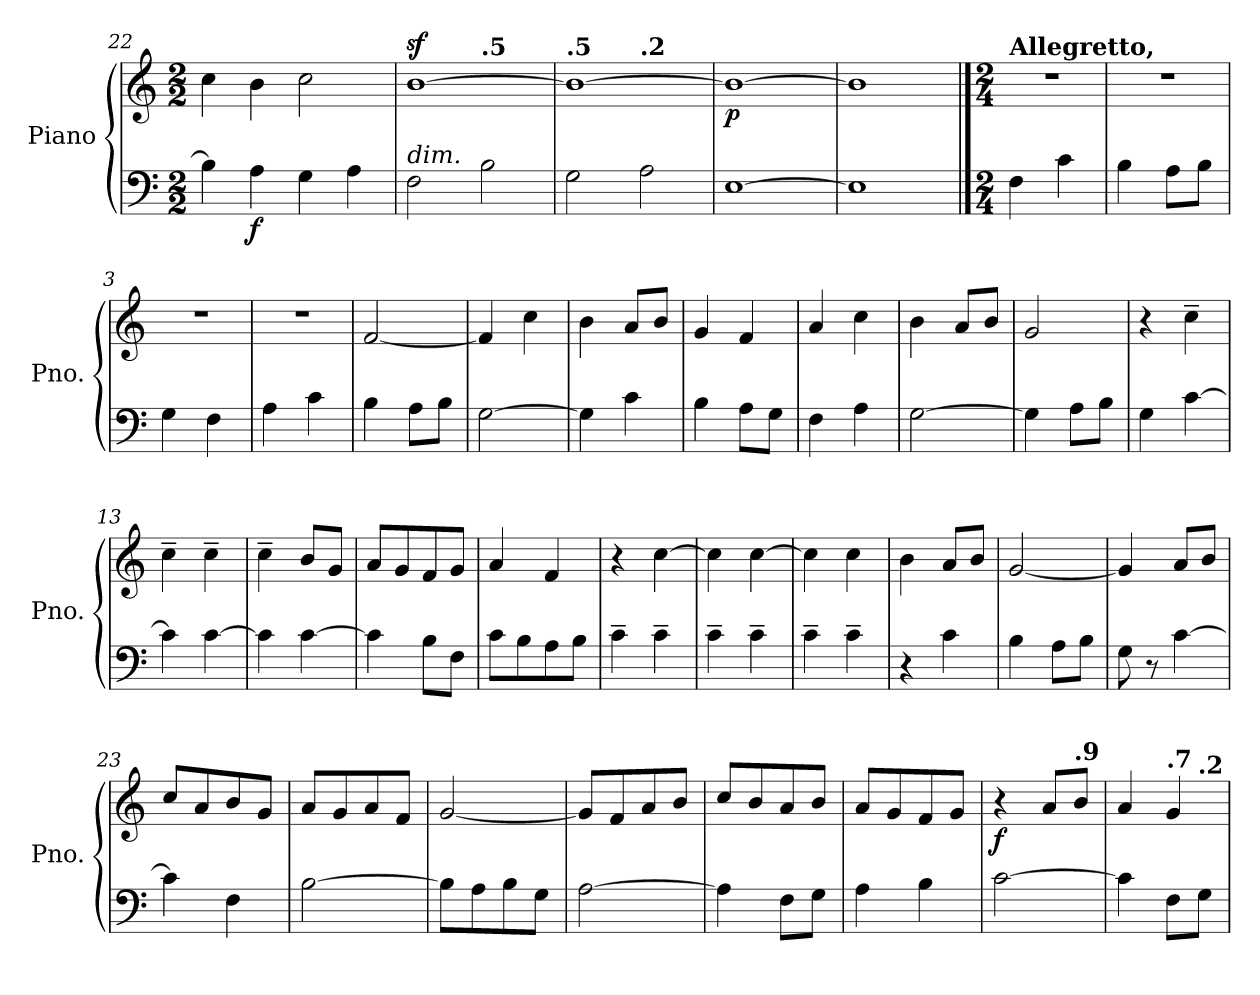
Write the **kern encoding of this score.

**kern	**kern	**dynam
*part1	*part1	*part1
*staff2	*staff1	*staff1/2
*I"Piano	*	*
*I'Pno.	*	*
*clefF4	*clefG2	*
*k[]	*k[]	*
*M2/2	*M2/2	*
=22	=22	=22
4B\]	4cc\	.
!	!	!LO:DY:b=2
4A\	4b\	f
4G\	2cc\	.
*	*MM160	*
4A\	.	.
=23	=23	=23
*	*MM158	*
!	!LO:TX:a:B:t=.9	!
!LO:TX:a:i:t=dim.	!	!
*	*^	*
2F\	[1bz>	2ryy	.
*	*MM156	*	*
!	!	!LO:TX:a:B:t=.5	!
2B\	.	2ryy	.
=24	=24	=24	=24
*	*MM148	*	*
!	!LO:TX:a:B:t=.5	!	!
2G\	1b_	2ryy	.
*	*MM134	*	*
!	!	!LO:TX:a:B:t=.2	!
2A\	.	2ryy	.
*	*v	*v	*
=25	=25	=25
*	*MM112	*
*	*^	*
!	!	!	!LO:DY:b
*	*v	*v	*
[1E	1b_	p
=26	=26	=26
1E]	1b]	.
!!LO:PB:g=z
==1	==1	==1
*M2/4	*M2/4	*
*	*MM116	*
!	!LO:TX:a:B:t=Allegretto,	!
!	!	!LO:DY:b
!	!	!LO:DY:n=1:b
4F\	2r	mf other-dynamics
4c\	.	.
=2	=2	=2
4B\	2r	.
8A\L	.	.
8B\J	.	.
=3	=3	=3
4G\	2r	.
4F\	.	.
=4	=4	=4
4A\	2r	.
4c\	.	.
=5	=5	=5
4B\	[2f/	.
8A\L	.	.
8B\J	.	.
=6	=6	=6
[2G\	4f/]	.
.	4cc\	.
=7	=7	=7
4G\]	4b\	.
4c\	8a/L	.
.	8b/J	.
=8	=8	=8
4B\	4g/	.
8A\L	4f/	.
8G\J	.	.
!!LO:LB:g=z
=9	=9	=9
4F\	4a/	.
4A\	4cc\	.
=10	=10	=10
[2G\	4b\	.
.	8a/L	.
.	8b/J	.
=11	=11	=11
4G\]	2g/	.
8A\L	.	.
8B\J	.	.
=12	=12	=12
4G\	4r	.
[4c\	4cc~\	.
=13	=13	=13
4c\]	4cc~\	.
[4c\	4cc~\	.
=14	=14	=14
4c\]	4cc~\	.
[4c\	8b/L	.
.	8g/J	.
=15	=15	=15
4c\]	8a/L	.
.	8g/	.
8B\L	8f/	.
8F\J	8g/J	.
=16	=16	=16
8c\L	4a/	.
8B\	.	.
8A\	4f/	.
8B\J	.	.
!!LO:LB:g=z
=17	=17	=17
4c~\	4r	.
4c~\	[4cc\	.
=18	=18	=18
4c~\	4cc\]	.
4c~\	[4cc\	.
=19	=19	=19
4c~\	4cc\]	.
4c~\	4cc\	.
=20	=20	=20
4r	4b\	.
4c\	8a/L	.
.	8b/J	.
=21	=21	=21
4B\	[2g/	.
8A\L	.	.
8B\J	.	.
=22	=22	=22
8G\	4g/]	.
8r	.	.
[4c\	8a/L	.
.	8b/J	.
=23	=23	=23
4c\]	8cc/L	.
.	8a/	.
4F\	8b/	.
.	8g/J	.
=24	=24	=24
[2B\	8a/L	.
.	8g/	.
.	8a/	.
.	8f/J	.
!!LO:LB:g=z
=25	=25	=25
8B\L]	[2g/	.
8A\	.	.
8B\	.	.
8G\J	.	.
=26	=26	=26
[2A\	8g/L]	.
.	8f/	.
.	8a/	.
.	8b/J	.
=27	=27	=27
4A\]	8cc/L	.
.	8b/	.
8F\L	8a/	.
8G\J	8b/J	.
=28	=28	=28
4A\	8a/L	.
.	8g/	.
4B\	8f/	.
.	8g/J	.
=29	=29	=29
!	!	!LO:DY:b
[2c\	4r	f
*	*MM116	*
.	8a/L	.
*	*MM115	*
!	!LO:TX:a:B:t=.9	!
.	8b/J	.
=30	=30	=30
*	*MM115	*
!	!LO:TX:a:B:t=.4	!
*	*^	*
4c\]	4a/	4.ryy	.
*	*MM112	*	*
!	!LO:TX:a:B:t=.7	!	!
8F\L	4g/	.	.
*	*MM110	*	*
!	!	!LO:TX:a:B:t=.2	!
8G\J	.	8ryy	.
*	*v	*v	*
=	=	=
*-	*-	*-
